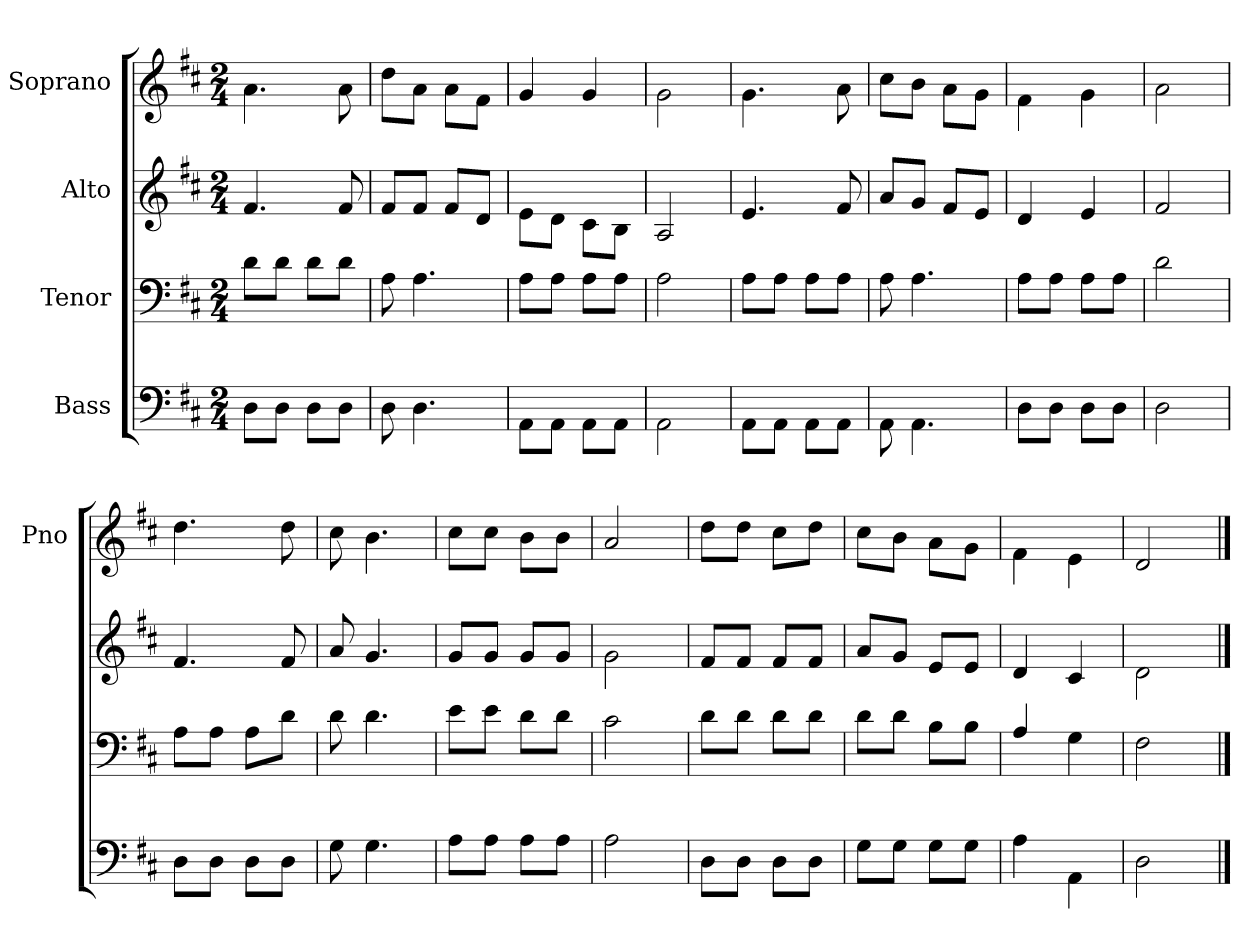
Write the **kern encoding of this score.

**kern	**kern	**kern	**kern
*part4	*part3	*part2	*part1
*staff4	*staff3	*staff2	*staff1
*I"Bass	*I"Tenor	*I"Alto	*I"Soprano
*	*	*	*I'Pno
*clefF4	*clefF4	*clefG2	*clefG2
*k[f#c#]	*k[f#c#]	*k[f#c#]	*k[f#c#]
*D:	*D:	*D:	*D:
*M2/4	*M2/4	*M2/4	*M2/4
=	=	=	=
8D\L	8d\L	4.f#/	4.a\
8D\J	8d\J	.	.
8D\L	8d\L	.	.
8D\J	8d\J	8f#/	8a\
=	=	=	=
8D\	8A\	8f#/L	8dd\L
4.D\	4.A\	8f#/J	8a\J
.	.	8f#/L	8a\L
.	.	8d/J	8f#\J
=	=	=	=
8AA\L	8A\L	8e\L	4g/
8AA\J	8A\J	8d\J	.
8AA\L	8A\L	8c#\L	4g/
8AA\J	8A\J	8B\J	.
=	=	=	=
2AA\	2A\	2A/	2g\
=	=	=	=
8AA\L	8A\L	4.e/	4.g\
8AA\J	8A\J	.	.
8AA\L	8A\L	.	.
8AA\J	8A\J	8f#/	8a\
=	=	=	=
8AA\	8A\	8a/L	8cc#\L
4.AA\	4.A\	8g/J	8b\J
.	.	8f#/L	8a\L
.	.	8e/J	8g\J
=	=	=	=
8D\L	8A\L	4d/	4f#\
8D\J	8A\J	.	.
8D\L	8A\L	4e/	4g\
8D\J	8A\J	.	.
=	=	=	=
2D\	2d\	2f#/	2a\
=	=	=	=
8D\L	8A\L	4.f#/	4.dd\
8D\J	8A\J	.	.
8D\L	8A\L	.	.
8D\J	8d\J	8f#/	8dd\
=	=	=	=
8G\	8d\	8a/	8cc#\
4.G\	4.d\	4.g/	4.b\
=	=	=	=
8A\L	8e\L	8g/L	8cc#\L
8A\J	8e\J	8g/J	8cc#\J
8A\L	8d\L	8g/L	8b\L
8A\J	8d\J	8g/J	8b\J
=	=	=	=
2A\	2c#\	2g\	2a/
=	=	=	=
8D\L	8d\L	8f#/L	8dd\L
8D\J	8d\J	8f#/J	8dd\J
8D\L	8d\L	8f#/L	8cc#\L
8D\J	8d\J	8f#/J	8dd\J
=	=	=	=
8G\L	8d\L	8a/L	8cc#\L
8G\J	8d\J	8g/J	8b\J
8G\L	8B\L	8e/L	8a\L
8G\J	8B\J	8e/J	8g\J
=	=	=	=
4A\	4A/	4d/	4f#\
4AA\	4G\	4c#/	4e\
=	=	=	=
2D\	2F#\	2d\	2d/
==	==	==	==
*-	*-	*-	*-
